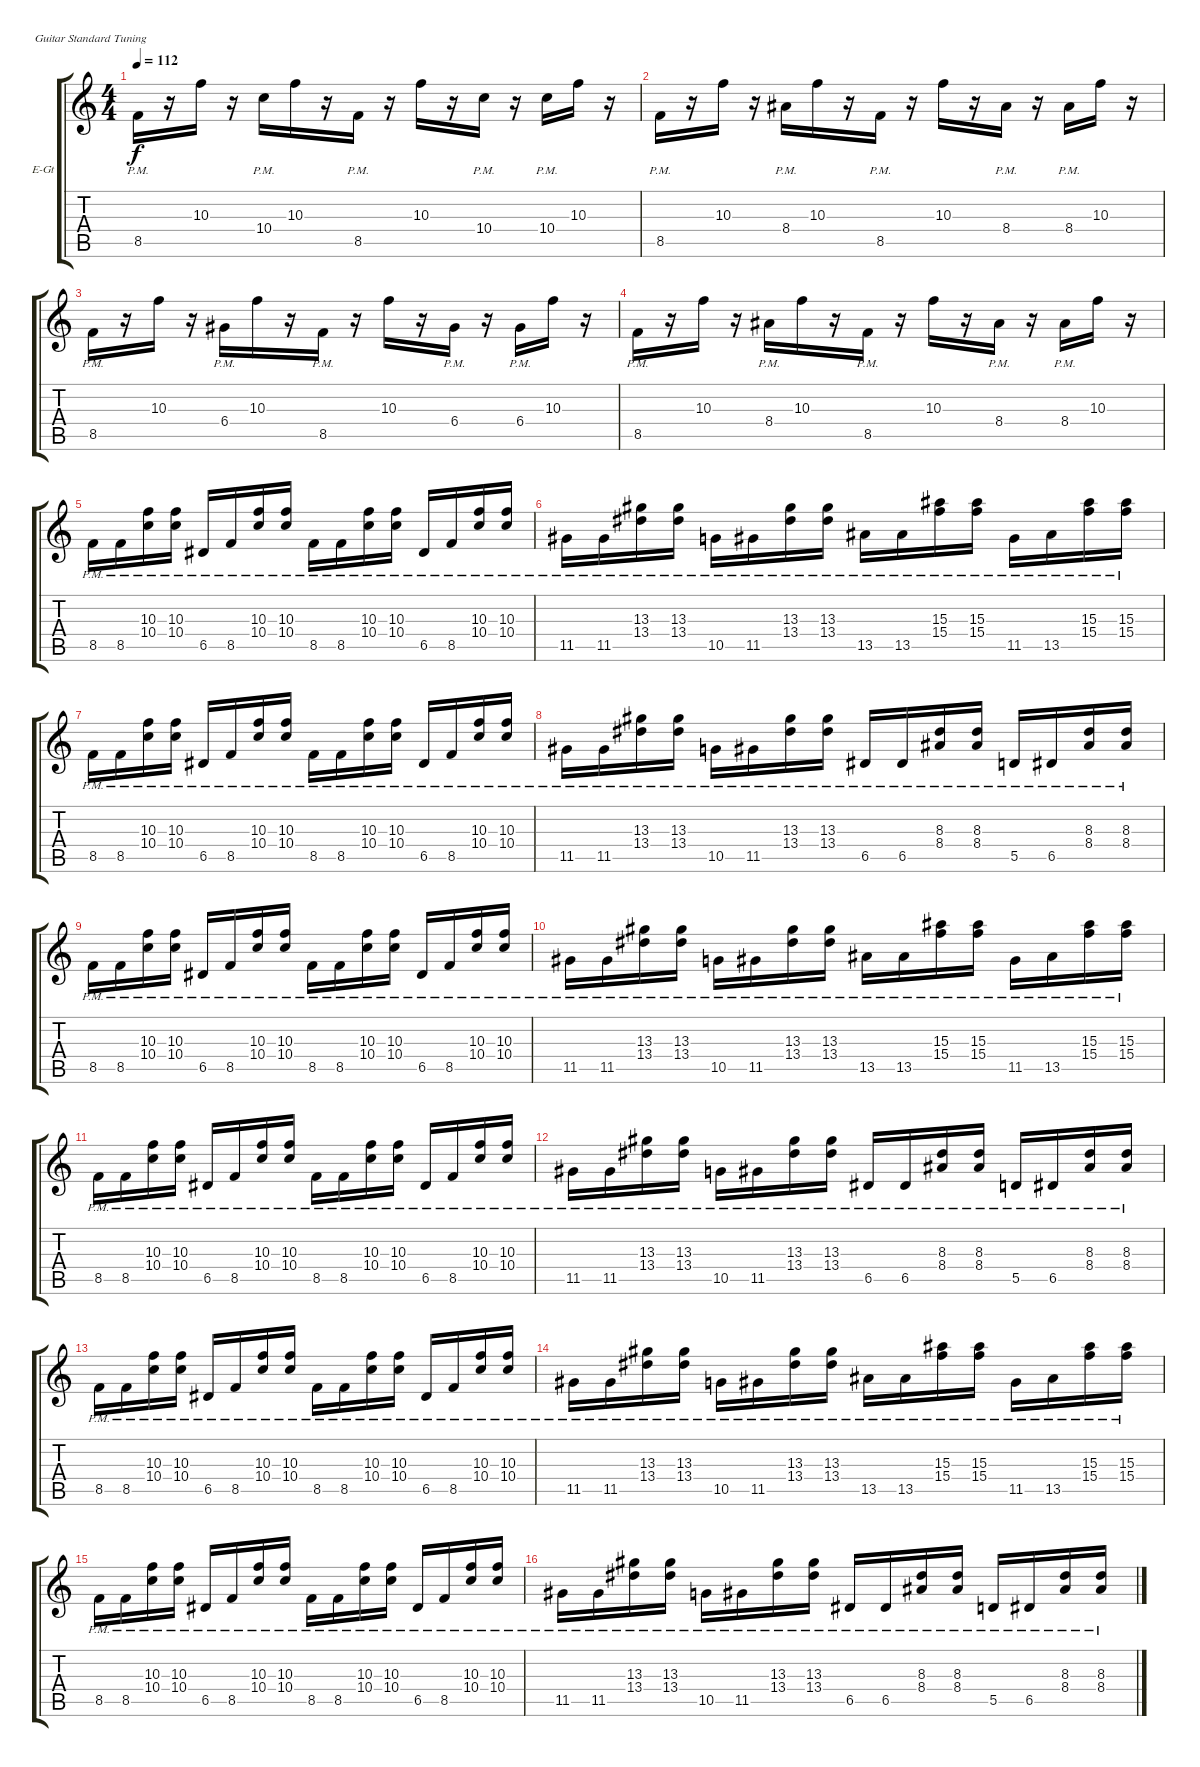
\defaultSystemsLayout 4
\bracketExtendMode groupsimilarinstruments
\firstSystemTrackNameOrientation horizontal
\otherSystemsTrackNameOrientation horizontal
\track ("Electric Guitar" "E-Gt") {instrument overdrivenguitar}
\staff {score tabs}
\tuning (E4 B3 G3 D3 A2 E2)
\ts (4 4)
\tempo 112
\clef g2
\ks c
8.5{pm}.16{dy f} r.16 10.3.16 r.16 10.4{pm}.16 10.3.16 r.16 8.5{pm}.16 r.16 10.3.16 r.16 10.4{pm}.16 r.16 10.4{pm}.16 10.3.16 r.16 |
8.5{pm}.16 r.16 10.3.16 r.16 8.4{pm}.16 10.3.16 r.16 8.5{pm}.16 r.16 10.3.16 r.16 8.4{pm}.16 r.16 8.4{pm}.16 10.3.16 r.16 |
8.5{pm}.16 r.16 10.3.16 r.16 6.4{pm}.16 10.3.16 r.16 8.5{pm}.16 r.16 10.3.16 r.16 6.4{pm}.16 r.16 6.4{pm}.16 10.3.16 r.16 |
8.5{pm}.16 r.16 10.3.16 r.16 8.4{pm}.16 10.3.16 r.16 8.5{pm}.16 r.16 10.3.16 r.16 8.4{pm}.16 r.16 8.4{pm}.16 10.3.16 r.16 |
8.5{pm}.16 8.5{pm}.16 (10.4{pm} 10.3{pm}).16 (10.4{pm} 10.3{pm}).16 6.5{pm}.16 8.5{pm}.16 (10.4{pm} 10.3).16 (10.4{pm} 10.3).16 8.5{pm}.16 8.5{pm}.16 (10.4{pm} 10.3).16 (10.4{pm} 10.3).16 6.5{pm}.16 8.5{pm}.16 (10.4{pm} 10.3).16 (10.4{pm} 10.3).16 |
11.5{pm}.16 11.5{pm}.16 (13.4{pm} 13.3{pm}).16 (13.3{pm} 13.4{pm}).16 10.5{pm}.16 11.5{pm}.16 (13.4{pm} 13.3{pm}).16 (13.4{pm} 13.3{pm}).16 13.5{pm}.16 13.5{pm}.16 (15.4{pm} 15.3{pm}).16 (15.3{pm} 15.4{pm}).16 11.5{pm}.16 13.5{pm}.16 (15.4{pm} 15.3{pm}).16 (15.3{pm} 15.4{pm}).16 |
8.5{pm}.16 8.5{pm}.16 (10.4{pm} 10.3).16 (10.4{pm} 10.3).16 6.5{pm}.16 8.5{pm}.16 (10.4{pm} 10.3).16 (10.4{pm} 10.3).16 8.5{pm}.16 8.5{pm}.16 (10.4{pm} 10.3).16 (10.4{pm} 10.3).16 6.5{pm}.16 8.5{pm}.16 (10.4{pm} 10.3).16 (10.4{pm} 10.3).16 |
11.5{pm}.16 11.5{pm}.16 (13.4{pm} 13.3{pm}).16 (13.3{pm} 13.4{pm}).16 10.5{pm}.16 11.5{pm}.16 (13.4{pm} 13.3{pm}).16 (13.4{pm} 13.3{pm}).16 6.5{pm}.16 6.5{pm}.16 (8.4{pm} 8.3).16 (8.4{pm} 8.3).16 5.5{pm}.16 6.5{pm}.16 (8.4{pm} 8.3).16 (8.4{pm} 8.3).16 |
8.5{pm}.16 8.5{pm}.16 (10.4{pm} 10.3).16 (10.4{pm} 10.3).16 6.5{pm}.16 8.5{pm}.16 (10.4{pm} 10.3).16 (10.4{pm} 10.3).16 8.5{pm}.16 8.5{pm}.16 (10.4{pm} 10.3).16 (10.4{pm} 10.3).16 6.5{pm}.16 8.5{pm}.16 (10.4{pm} 10.3).16 (10.4{pm} 10.3).16 |
11.5{pm}.16 11.5{pm}.16 (13.4{pm} 13.3{pm}).16 (13.3{pm} 13.4{pm}).16 10.5{pm}.16 11.5{pm}.16 (13.4{pm} 13.3{pm}).16 (13.4{pm} 13.3{pm}).16 13.5{pm}.16 13.5{pm}.16 (15.4{pm} 15.3{pm}).16 (15.3{pm} 15.4{pm}).16 11.5{pm}.16 13.5{pm}.16 (15.4{pm} 15.3{pm}).16 (15.3{pm} 15.4{pm}).16 |
8.5{pm}.16 8.5{pm}.16 (10.4{pm} 10.3).16 (10.4{pm} 10.3).16 6.5{pm}.16 8.5{pm}.16 (10.4{pm} 10.3).16 (10.4{pm} 10.3).16 8.5{pm}.16 8.5{pm}.16 (10.4{pm} 10.3).16 (10.4{pm} 10.3).16 6.5{pm}.16 8.5{pm}.16 (10.4{pm} 10.3).16 (10.4{pm} 10.3).16 |
11.5{pm}.16 11.5{pm}.16 (13.4{pm} 13.3{pm}).16 (13.3{pm} 13.4{pm}).16 10.5{pm}.16 11.5{pm}.16 (13.4{pm} 13.3{pm}).16 (13.4{pm} 13.3{pm}).16 6.5{pm}.16 6.5{pm}.16 (8.4{pm} 8.3).16 (8.4{pm} 8.3).16 5.5{pm}.16 6.5{pm}.16 (8.4{pm} 8.3).16 (8.4{pm} 8.3).16 |
8.5{pm}.16 8.5{pm}.16 (10.4{pm} 10.3).16 (10.4{pm} 10.3).16 6.5{pm}.16 8.5{pm}.16 (10.4{pm} 10.3).16 (10.4{pm} 10.3).16 8.5{pm}.16 8.5{pm}.16 (10.4{pm} 10.3).16 (10.4{pm} 10.3).16 6.5{pm}.16 8.5{pm}.16 (10.4{pm} 10.3).16 (10.4{pm} 10.3).16 |
11.5{pm}.16 11.5{pm}.16 (13.4{pm} 13.3{pm}).16 (13.3{pm} 13.4{pm}).16 10.5{pm}.16 11.5{pm}.16 (13.4{pm} 13.3{pm}).16 (13.4{pm} 13.3{pm}).16 13.5{pm}.16 13.5{pm}.16 (15.4{pm} 15.3{pm}).16 (15.3{pm} 15.4{pm}).16 11.5{pm}.16 13.5{pm}.16 (15.4{pm} 15.3{pm}).16 (15.3{pm} 15.4{pm}).16 |
8.5{pm}.16 8.5{pm}.16 (10.4{pm} 10.3).16 (10.4{pm} 10.3).16 6.5{pm}.16 8.5{pm}.16 (10.4{pm} 10.3).16 (10.4{pm} 10.3).16 8.5{pm}.16 8.5{pm}.16 (10.4{pm} 10.3).16 (10.4{pm} 10.3).16 6.5{pm}.16 8.5{pm}.16 (10.4{pm} 10.3).16 (10.4{pm} 10.3).16 |
11.5{pm}.16 11.5{pm}.16 (13.4{pm} 13.3{pm}).16 (13.3{pm} 13.4{pm}).16 10.5{pm}.16 11.5{pm}.16 (13.4{pm} 13.3{pm}).16 (13.4{pm} 13.3{pm}).16 6.5{pm}.16 6.5{pm}.16 (8.4{pm} 8.3).16 (8.4{pm} 8.3).16 5.5{pm}.16 6.5{pm}.16 (8.4{pm} 8.3).16 (8.4{pm} 8.3).16
